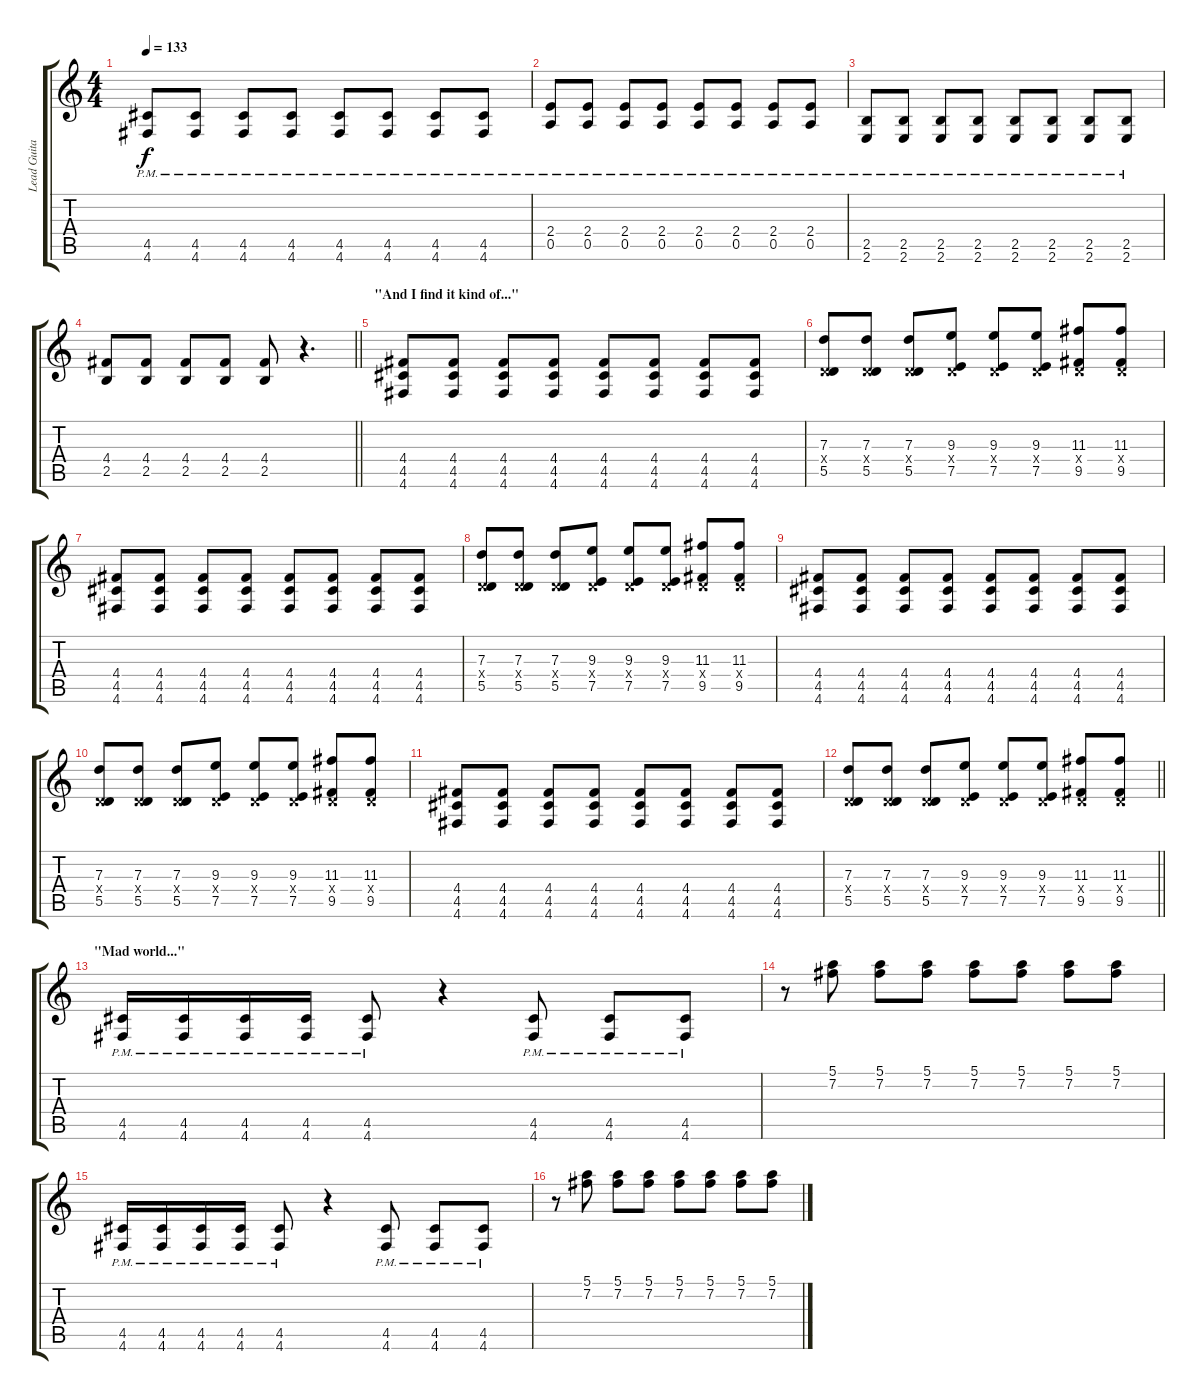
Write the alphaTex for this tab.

\track ("Lead Guitar" "Lead Guita") {instrument distortionguitar}
\staff {score tabs}
\tuning (E4 B3 G3 D3 A2 D2) {hide}
\ts (4 4)
\tempo 133
\clef g2
\ks c
(4.5{pm} 4.6{pm}).8{dy f} (4.5{pm} 4.6{pm}).8 (4.5{pm} 4.6{pm}).8 (4.5{pm} 4.6{pm}).8 (4.5{pm} 4.6{pm}).8 (4.5{pm} 4.6{pm}).8 (4.5{pm} 4.6{pm}).8 (4.5{pm} 4.6{pm}).8 |
(2.4{pm} 0.5{pm}).8 (2.4{pm} 0.5{pm}).8 (2.4{pm} 0.5{pm}).8 (2.4{pm} 0.5{pm}).8 (2.4{pm} 0.5{pm}).8 (2.4{pm} 0.5{pm}).8 (2.4{pm} 0.5{pm}).8 (2.4{pm} 0.5{pm}).8 |
(2.5{pm} 2.6{pm}).8 (2.5{pm} 2.6{pm}).8 (2.5{pm} 2.6{pm}).8 (2.5{pm} 2.6{pm}).8 (2.5{pm} 2.6{pm}).8 (2.5{pm} 2.6{pm}).8 (2.5{pm} 2.6{pm}).8 (2.5{pm} 2.6{pm}).8 |
\barLineRight lightlight
(4.4 2.5).8 (4.4 2.5).8 (4.4 2.5).8 (4.4 2.5).8 (4.4 2.5).8 r.4{d} |
\section ("" "\"And I find it kind of...\"")
(4.4 4.5 4.6).8 (4.4 4.5 4.6).8 (4.4 4.5 4.6).8 (4.4 4.5 4.6).8 (4.4 4.5 4.6).8 (4.4 4.5 4.6).8 (4.4 4.5 4.6).8 (4.4 4.5 4.6).8 |
(7.3 0.4{x} 5.5).8 (7.3 0.4{x} 5.5).8 (7.3 0.4{x} 5.5).8 (9.3 0.4{x} 7.5).8 (9.3 0.4{x} 7.5).8 (9.3 0.4{x} 7.5).8 (11.3 0.4{x} 9.5).8 (11.3 0.4{x} 9.5).8 |
(4.4 4.5 4.6).8 (4.4 4.5 4.6).8 (4.4 4.5 4.6).8 (4.4 4.5 4.6).8 (4.4 4.5 4.6).8 (4.4 4.5 4.6).8 (4.4 4.5 4.6).8 (4.4 4.5 4.6).8 |
(7.3 0.4{x} 5.5).8 (7.3 0.4{x} 5.5).8 (7.3 0.4{x} 5.5).8 (9.3 0.4{x} 7.5).8 (9.3 0.4{x} 7.5).8 (9.3 0.4{x} 7.5).8 (11.3 0.4{x} 9.5).8 (11.3 0.4{x} 9.5).8 |
(4.4 4.5 4.6).8 (4.4 4.5 4.6).8 (4.4 4.5 4.6).8 (4.4 4.5 4.6).8 (4.4 4.5 4.6).8 (4.4 4.5 4.6).8 (4.4 4.5 4.6).8 (4.4 4.5 4.6).8 |
(7.3 0.4{x} 5.5).8 (7.3 0.4{x} 5.5).8 (7.3 0.4{x} 5.5).8 (9.3 0.4{x} 7.5).8 (9.3 0.4{x} 7.5).8 (9.3 0.4{x} 7.5).8 (11.3 0.4{x} 9.5).8 (11.3 0.4{x} 9.5).8 |
(4.4 4.5 4.6).8 (4.4 4.5 4.6).8 (4.4 4.5 4.6).8 (4.4 4.5 4.6).8 (4.4 4.5 4.6).8 (4.4 4.5 4.6).8 (4.4 4.5 4.6).8 (4.4 4.5 4.6).8 |
\barLineRight lightlight
(7.3 0.4{x} 5.5).8 (7.3 0.4{x} 5.5).8 (7.3 0.4{x} 5.5).8 (9.3 0.4{x} 7.5).8 (9.3 0.4{x} 7.5).8 (9.3 0.4{x} 7.5).8 (11.3 0.4{x} 9.5).8 (11.3 0.4{x} 9.5).8 |
\section ("" "\"Mad world...\"")
(4.5{pm} 4.6{pm}).16 (4.5{pm} 4.6{pm}).16 (4.5{pm} 4.6{pm}).16 (4.5{pm} 4.6{pm}).16 (4.5{pm} 4.6{pm}).8 r.4 (4.5{pm} 4.6{pm}).8 (4.5{pm} 4.6{pm}).8 (4.5{pm} 4.6{pm}).8 |
r.8 (5.1 7.2).8 (5.1 7.2).8 (5.1 7.2).8 (5.1 7.2).8 (5.1 7.2).8 (5.1 7.2).8 (5.1 7.2).8 |
(4.5{pm} 4.6{pm}).16 (4.5{pm} 4.6{pm}).16 (4.5{pm} 4.6{pm}).16 (4.5{pm} 4.6{pm}).16 (4.5{pm} 4.6{pm}).8 r.4 (4.5{pm} 4.6{pm}).8 (4.5{pm} 4.6{pm}).8 (4.5{pm} 4.6{pm}).8 |
r.8 (5.1 7.2).8 (5.1 7.2).8 (5.1 7.2).8 (5.1 7.2).8 (5.1 7.2).8 (5.1 7.2).8 (5.1 7.2).8
